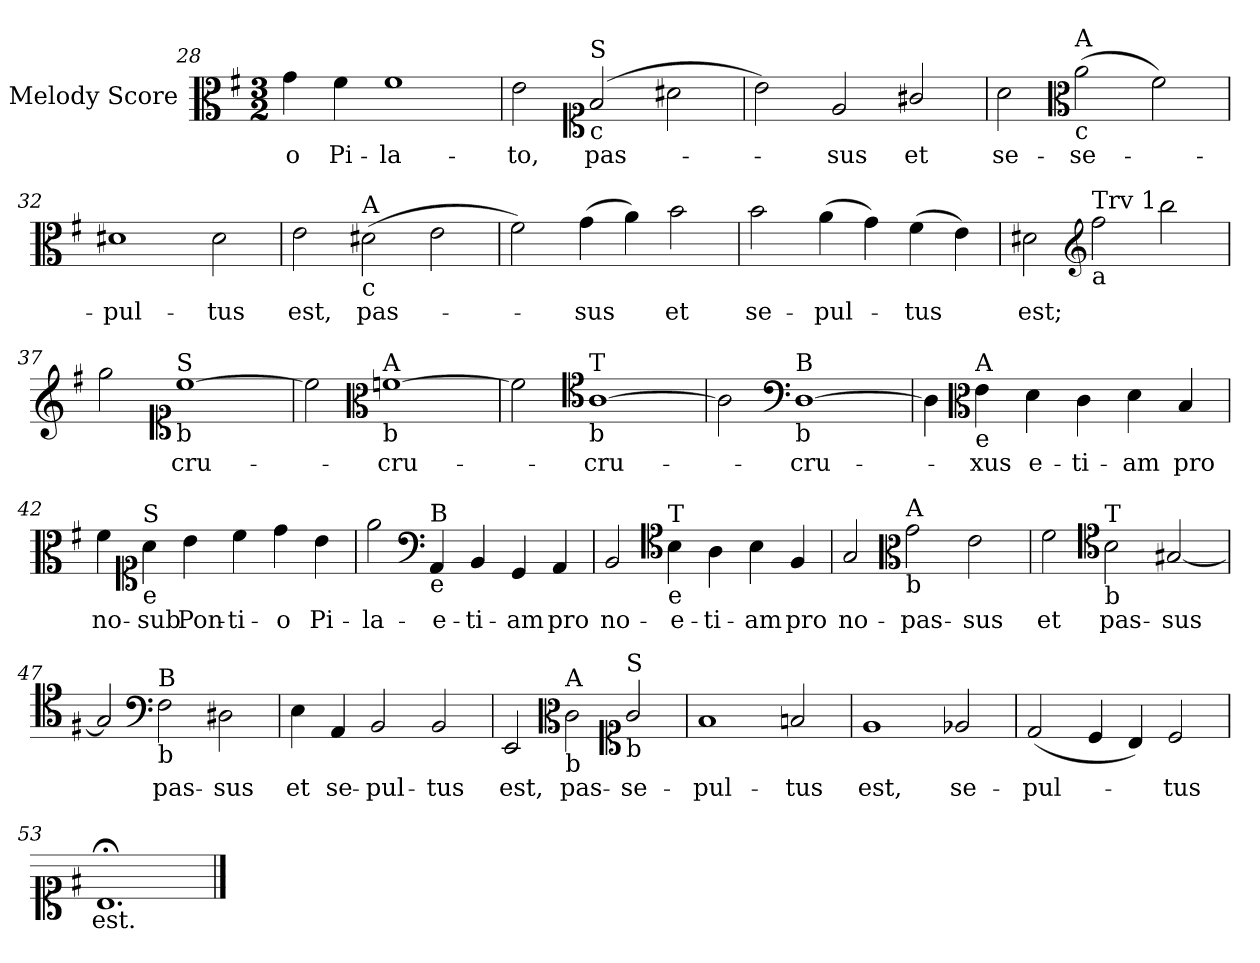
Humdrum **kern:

**kern	**text
*part1	*part1
*staff1	*staff1
*I"Melody Score	*
*clefC3	*
*k[f#]	*
*M3/2	*
=28	=28
!	!LO:LY:b
4g\	-o
!	!LO:LY:b
4f#\	Pi-
!	!LO:LY:b
1f#	-la-
=29	=29
!	!LO:LY:b
2e\	-to,
*clefC1	*
!LO:TX:a:t=S	!
!LO:TX:b:t=c	!
!	!LO:LY:b
(2f#/	pas-
2a#X\	.
=30	=30
2b\)	.
!	!LO:LY:b
2e/	-sus
!	!LO:LY:b
2g#X/	et
=31	=31
!	!LO:LY:b
2a\	se-
*clefC3	*
!LO:TX:a:t=A	!
!LO:TX:b:t=c	!
!	!LO:LY:b
(2a\	se-
2f#\)	.
=32	=32
!	!LO:LY:b
1d#X	-pul-
!	!LO:LY:b
2d#\	-tus
=33	=33
!	!LO:LY:b
2e\	est,
!LO:TX:a:t=A	!
!LO:TX:b:t=c	!
!	!LO:LY:b
(2d#X\	pas-
2e\	.
=34	=34
2f#\)	.
!	!LO:LY:b
(4g\	-sus
4a\)	.
!	!LO:LY:b
2b\	et
=35	=35
!	!LO:LY:b
2b\	se-
!	!LO:LY:b
(4a\	-pul-
4g\)	.
!	!LO:LY:b
(4f#\	-tus
4e\)	.
=36	=36
!	!LO:LY:b
2d#X	est;
*clefG2	*
!LO:TX:a:t=Trv 1	!
!LO:TX:b:t=a	!
2ff#\	.
2bb\	.
=37	=37
2gg\	.
*clefC1	*
!LO:TX:a:t=S	!
!LO:TX:b:t=b	!
!	!LO:LY:b
[1cc	cru-
=38	=38
2cc\]	.
*clefC3	*
!LO:TX:a:t=A	!
!LO:TX:b:t=b	!
!	!LO:LY:b
[1fn	cru-
=39	=39
2f\]	.
*clefC4	*
!LO:TX:a:t=T	!
!LO:TX:b:t=b	!
!	!LO:LY:b
[1A	cru-
=40	=40
2A\]	.
*clefF4	*
!LO:TX:a:t=B	!
!LO:TX:b:t=b	!
!	!LO:LY:b
[1D	cru-
=41	=41
4D\]	.
*clefC3	*
!LO:TX:a:t=A	!
!LO:TX:b:t=e	!
!	!LO:LY:b
4e\	-xus
!	!LO:LY:b
4d\	e-
!	!LO:LY:b
4c\	-ti-
!	!LO:LY:b
4d\	-am
!	!LO:LY:b
4B/	pro
=42	=42
!	!LO:LY:b
4f#\	no-
*clefC1	*
!LO:TX:a:t=S	!
!LO:TX:b:t=e	!
!	!LO:LY:b
4a\	sub
!	!LO:LY:b
4b\	Pon-
!	!LO:LY:b
4cc\	-ti-
!	!LO:LY:b
4dd\	-o
!	!LO:LY:b
4b\	Pi-
=43	=43
!	!LO:LY:b
2ee	-la-
*clefF4	*
!LO:TX:a:t=B	!
!LO:TX:b:t=e	!
!	!LO:LY:b
4AA/	e-
!	!LO:LY:b
4BB/	-ti-
!	!LO:LY:b
4GG/	-am
!	!LO:LY:b
4AA/	pro
=44	=44
!	!LO:LY:b
2BB	no-
*clefC4	*
!LO:TX:a:t=T	!
!LO:TX:b:t=e	!
!	!LO:LY:b
4B\	e-
!	!LO:LY:b
4A\	-ti-
!	!LO:LY:b
4B\	-am
!	!LO:LY:b
4F#/	pro
=45	=45
!	!LO:LY:b
2G/	no-
*clefC3	*
!LO:TX:a:t=A	!
!LO:TX:b:t=b	!
!	!LO:LY:b
2g\	pas-
!	!LO:LY:b
2e\	-sus
=46	=46
!	!LO:LY:b
2f#\	et
*clefC4	*
!LO:TX:a:t=T	!
!LO:TX:b:t=b	!
!	!LO:LY:b
2B\	pas-
!	!LO:LY:b
[2G#X/	-sus
=47	=47
2G#/]	.
*clefF4	*
!LO:TX:a:t=B	!
!LO:TX:b:t=b	!
!	!LO:LY:b
2F#\	pas-
!	!LO:LY:b
2D#X\	-sus
=48	=48
!	!LO:LY:b
4E\	et
!	!LO:LY:b
4AA/	se-
!	!LO:LY:b
2BB/	-pul-
!	!LO:LY:b
2BB/	-tus
=49	=49
!	!LO:LY:b
2EE	est,
*clefC3	*
!LO:TX:a:t=A	!
!LO:TX:b:t=b	!
!	!LO:LY:b
2c	pas-
*clefC1	*
!LO:TX:a:t=S	!
!LO:TX:b:t=b	!
!	!LO:LY:b
2g/	se-
=50	=50
!	!LO:LY:b
1f#	-pul-
!	!LO:LY:b
2fn/	-tus
=51	=51
!	!LO:LY:b
1e	est,
!	!LO:LY:b
2e-X/	se-
=52	=52
!	!LO:LY:b
(2d/	-pul-
4c/	.
4B/)	.
!	!LO:LY:b
2c/	-tus
=53	=53
!	!LO:LY:b
1.B;<	est.
==	==
*-	*-
